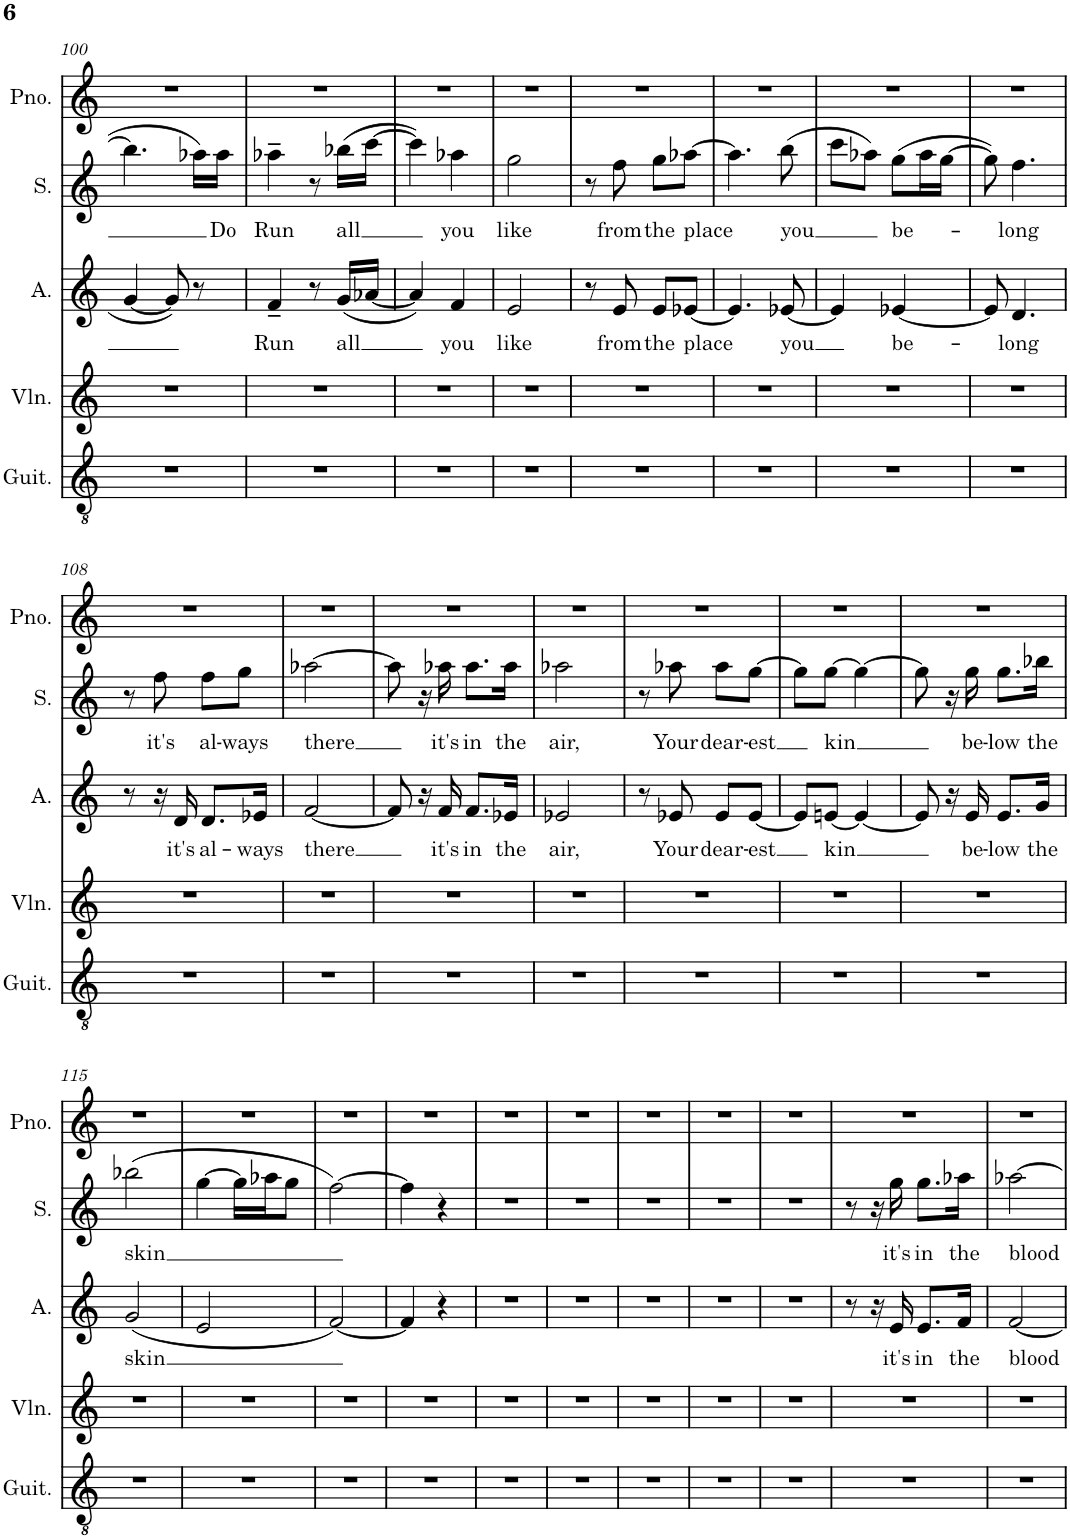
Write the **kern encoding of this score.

**kern	**kern	**kern	**text	**kern	**text	**kern
*part5	*part4	*part3	*part3	*part2	*part2	*part1
*staff5	*staff4	*staff3	*staff3	*staff2	*staff2	*staff1
*I"Classical Guitar	*I"Violin	*I"Alto	*	*I"Soprano	*	*I"Piano
*I'Guit.	*I'Vln.	*I'A.	*	*I'S.	*	*I'Pno.
!!LO:PB:g=z
*clefGv2	*clefG2	*clefG2	*	*clefG2	*	*clefG2
*k[]	*k[]	*k[]	*	*k[]	*	*k[]
*M2/4	*M2/4	*M2/4	*	*M2/4	*	*M2/4
=100	=100	=100	=100	=100	=100	=100
2r	2r	[4g/	.	4.bb-\]	.	2r
.	.	8g/]	.	.	.	.
.	.	8r	.	16aa-X\LL	.	.
!	!	!	!	!	!LO:LY:b	!
.	.	.	.	16aa-\JJ	Do	.
=101	=101	=101	=101	=101	=101	=101
!	!	!	!LO:LY:b	!	!LO:LY:b	!
2r	2r	4f~/	Run	4aa-X~\	Run	2r
.	.	8r	.	8r	.	.
!	!	!	!LO:LY:b	!	!LO:LY:b	!
.	.	(16g/LL	all	(16bb-X\LL	all	.
.	.	[16a-X/JJ	.	[16ccc\JJ	.	.
=102	=102	=102	=102	=102	=102	=102
2r	2r	4a-/])	.	4ccc\])	.	2r
!	!	!	!LO:LY:b	!	!LO:LY:b	!
.	.	4f/	you	4aa-X\	you	.
=103	=103	=103	=103	=103	=103	=103
!	!	!	!LO:LY:b	!	!LO:LY:b	!
2r	2r	2e/	like	2gg\	like	2r
=104	=104	=104	=104	=104	=104	=104
2r	2r	8r	.	8r	.	2r
!	!	!	!LO:LY:b	!	!LO:LY:b	!
.	.	8e/	from	8ff\	from	.
!	!	!	!LO:LY:b	!	!LO:LY:b	!
.	.	8e/L	the	8gg\L	the	.
!	!	!	!LO:LY:b	!	!LO:LY:b	!
.	.	[8e-X/J	place	[8aa-X\J	place	.
=105	=105	=105	=105	=105	=105	=105
2r	2r	4.e-/]	.	4.aa-\]	.	2r
!	!	!	!LO:LY:b	!	!LO:LY:b	!
.	.	[8e-X/	you	(8bb\	you	.
=106	=106	=106	=106	=106	=106	=106
2r	2r	4e-/]	.	8ccc\L	.	2r
.	.	.	.	8aa-X\J)	.	.
!	!	!	!LO:LY:b	!	!LO:LY:b	!
.	.	[4e-X/	be-	(8gg\L	be-	.
.	.	.	.	16aa-\L	.	.
.	.	.	.	[16gg\JJ	.	.
=107	=107	=107	=107	=107	=107	=107
2r	2r	8e-/]	.	8gg\])	.	2r
!	!	!	!LO:LY:b	!	!LO:LY:b	!
.	.	4.d/	-long	4.ff\	-long	.
!!LO:LB:g=z
=108	=108	=108	=108	=108	=108	=108
2r	2r	8r	.	8r	.	2r
!	!	!	!	!	!LO:LY:b	!
.	.	16r	.	8ff\	it's	.
!	!	!	!LO:LY:b	!	!	!
.	.	16d/	it's	.	.	.
!	!	!	!LO:LY:b	!	!LO:LY:b	!
.	.	8.d/L	al-	8ff\L	al-	.
!	!	!	!	!	!LO:LY:b	!
.	.	.	.	8gg\J	-ways	.
!	!	!	!LO:LY:b	!	!	!
.	.	16e-X/Jk	-ways	.	.	.
=109	=109	=109	=109	=109	=109	=109
!	!	!	!LO:LY:b	!	!LO:LY:b	!
2r	2r	[2f/	there	[2aa-X\	there	2r
=110	=110	=110	=110	=110	=110	=110
2r	2r	8f/]	.	8aa-\]	.	2r
.	.	16r	.	16r	.	.
!	!	!	!LO:LY:b	!	!LO:LY:b	!
.	.	16f/	it's	16aa-X\	it's	.
!	!	!	!LO:LY:b	!	!LO:LY:b	!
.	.	8.f/L	in	8.aa-\L	in	.
!	!	!	!LO:LY:b	!	!LO:LY:b	!
.	.	16e-X/Jk	the	16aa-\Jk	the	.
=111	=111	=111	=111	=111	=111	=111
!	!	!	!LO:LY:b	!	!LO:LY:b	!
2r	2r	2e-X/	air,	2aa-X\	air,	2r
=112	=112	=112	=112	=112	=112	=112
2r	2r	8r	.	8r	.	2r
!	!	!	!LO:LY:b	!	!LO:LY:b	!
.	.	8e-X/	Your	8aa-X\	Your	.
!	!	!	!LO:LY:b	!	!LO:LY:b	!
.	.	8e-/L	dear-	8aa-\L	dear-	.
!	!	!	!LO:LY:b	!	!LO:LY:b	!
.	.	[8e-/J	-est	[8gg\J	-est	.
=113	=113	=113	=113	=113	=113	=113
2r	2r	8e-/L]	.	8gg\L]	.	2r
!	!	!	!LO:LY:b	!	!LO:LY:b	!
.	.	[8en/J	kin	[8gg\J	kin	.
.	.	4e/_	.	4gg\_	.	.
=114	=114	=114	=114	=114	=114	=114
2r	2r	8e/]	.	8gg\]	.	2r
.	.	16r	.	16r	.	.
!	!	!	!LO:LY:b	!	!LO:LY:b	!
.	.	16e/	be-	16gg\	be-	.
!	!	!	!LO:LY:b	!	!LO:LY:b	!
.	.	8.e/L	-low	8.gg\L	-low	.
!	!	!	!LO:LY:b	!	!LO:LY:b	!
.	.	16g/Jk	the	16bb-X\Jk	the	.
!!LO:LB:g=z
=115	=115	=115	=115	=115	=115	=115
!	!	!	!LO:LY:b	!	!LO:LY:b	!
2r	2r	(2g/	skin	(2bb-X\	skin	2r
=116	=116	=116	=116	=116	=116	=116
2r	2r	2e/	.	[4gg\	.	2r
.	.	.	.	16gg\LL]	.	.
.	.	.	.	16aa-X\J	.	.
.	.	.	.	8gg\J	.	.
=117	=117	=117	=117	=117	=117	=117
2r	2r	[2f/)	.	[2ff\)	.	2r
=118	=118	=118	=118	=118	=118	=118
2r	2r	4f/]	.	4ff\]	.	2r
.	.	4r	.	4r	.	.
=119	=119	=119	=119	=119	=119	=119
2r	2r	2r	.	2r	.	2r
=120	=120	=120	=120	=120	=120	=120
2r	2r	2r	.	2r	.	2r
=121	=121	=121	=121	=121	=121	=121
2r	2r	2r	.	2r	.	2r
=122	=122	=122	=122	=122	=122	=122
2r	2r	2r	.	2r	.	2r
=123	=123	=123	=123	=123	=123	=123
2r	2r	2r	.	2r	.	2r
=124	=124	=124	=124	=124	=124	=124
2r	2r	8r	.	8r	.	2r
.	.	16r	.	16r	.	.
!	!	!	!LO:LY:b	!	!LO:LY:b	!
.	.	16e/	it's	16gg\	it's	.
!	!	!	!LO:LY:b	!	!LO:LY:b	!
.	.	8.e/L	in	8.gg\L	in	.
!	!	!	!LO:LY:b	!	!LO:LY:b	!
.	.	16f/Jk	the	16aa-X\Jk	the	.
=125	=125	=125	=125	=125	=125	=125
!	!	!	!LO:LY:b	!	!LO:LY:b	!
2r	2r	[2f/	blood	[2aa-X\	blood	2r
=	=	=	=	=	=	=
*-	*-	*-	*-	*-	*-	*-
